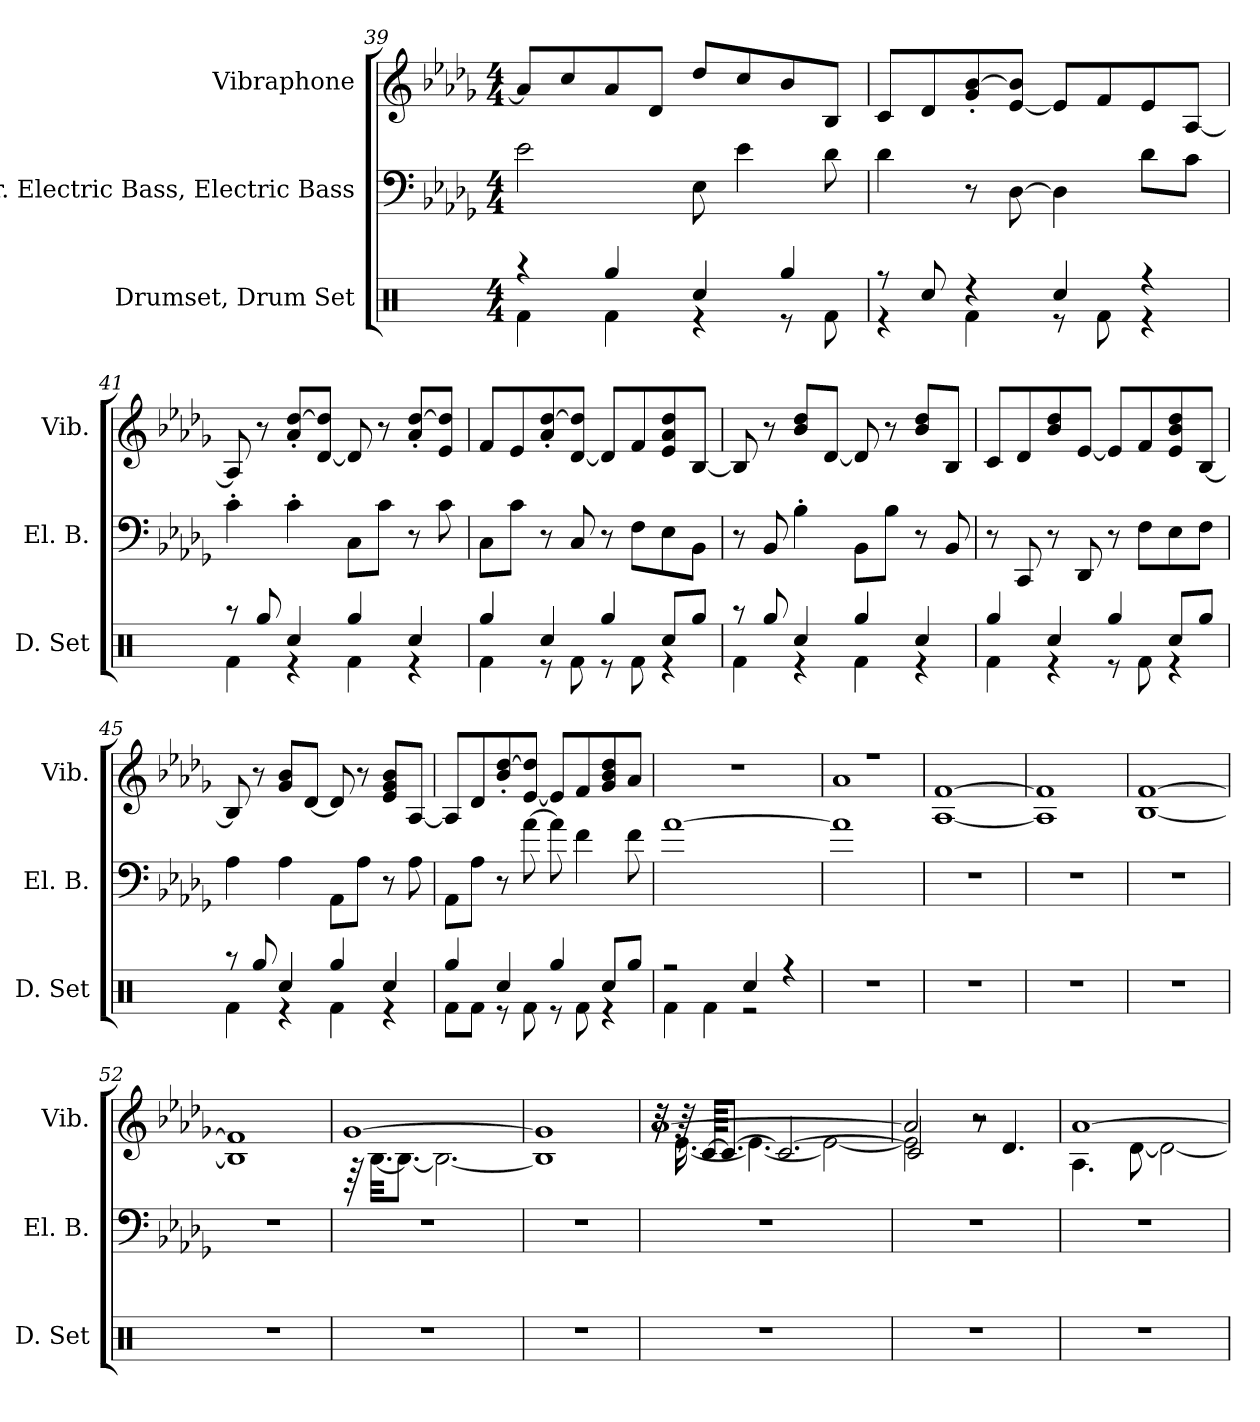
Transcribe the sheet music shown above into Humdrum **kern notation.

**kern	**kern	**kern
*part3	*part2	*part1
*staff3	*staff2	*staff1
*I"Drumset, Drum Set	*I"6-str. Electric Bass, Electric Bass	*I"Vibraphone
*I'D. Set	*I'El. B.	*I'Vib.
*clefX	*clefF4	*clefG2
*	*ITrd7c12	*
*k[]	*k[b-e-a-d-g-]	*k[b-e-a-d-g-]
*M4/4	*M4/4	*M4/4
=39	=39	=39
*^	*	*
4r	4Rf\	2E-\	8a-/L]
.	.	.	8cc/
4Rgg/	4Rf\	.	8a-/
.	.	.	8d-/J
4Rcc/	4r	8EE-\	8dd-/L
.	.	4E-\	8cc/
4Rgg/	8r	.	8b-/
.	8Rf\	8D-\	8B-/J
=40	=40	=40	=40
8r	4r	4D-\	8c/L
8Rcc/	.	.	8d-/
4r	4Rf\	8r	8g-/' [8b-/'
.	.	[8DD-\	[8e-/ 8b-/]J
4Rcc/	8r	4DD-\]	8e-/L]
.	8Rf\	.	8f/
4r	4r	8D-\L	8e-/
.	.	8C\J	[8A-/J
!!LO:LB:g=z
=41	=41	=41	=41
8r	4Rf\	4C'\	8A-/]
8Rgg/	.	.	8r
4Rcc/	4r	4C'\	8a-/' [8dd-/'L
.	.	.	[8d-/ 8dd-/]J
4Rgg/	4Rf\	8CC\L	8d-/]
.	.	8C\J	8r
4Rcc/	4r	8r	8a-/' [8dd-/'L
.	.	8C\	8e-/ 8dd-/]J
=42	=42	=42	=42
4Rgg/	4Rf\	8CC\L	8f/L
.	.	8C\J	8e-/
4Rcc/	8r	8r	8a-/' [8dd-/'
.	8Rf\	8CC/	[8d-/ 8dd-/]J
4Rgg/	8r	8r	8d-/L]
.	8Rf\	8FF\L	8f/
8Rcc/L	4r	8EE-\	8e-/ 8a-/ 8dd-/
8Rgg/J	.	8BBB-\J	[8B-/J
=43	=43	=43	=43
8r	4Rf\	8r	8B-/]
8Rgg/	.	8BBB-/	8r
4Rcc/	4r	4BB-'\	8b-/ 8dd-/L
.	.	.	[8d-/J
4Rgg/	4Rf\	8BBB-\L	8d-/]
.	.	8BB-\J	8r
4Rcc/	4r	8r	8b-/ 8dd-/L
.	.	8BBB-/	8B-/J
!!LO:LB:g=z
=44	=44	=44	=44
4Rgg/	4Rf\	8r	8c/L
.	.	8CCC/	8d-/
4Rcc/	4r	8r	8b-/ 8dd-/
.	.	8DDD-/	[8e-/J
4Rgg/	8r	8r	8e-/L]
.	8Rf\	8FF\L	8f/
8Rcc/L	4r	8EE-\	8e-/ 8b-/ 8dd-/
8Rgg/J	.	8FF\J	[8B-/J
!!LO:LB:g=z
=45	=45	=45	=45
8r	4Rf\	4AA-\	8B-/]
8Rgg/	.	.	8r
4Rcc/	4r	4AA-\	8g-/ 8b-/L
.	.	.	[8d-/J
4Rgg/	4Rf\	8AAA-\L	8d-/]
.	.	8AA-\J	8r
4Rcc/	4r	8r	8e-/ 8g-/ 8b-/L
.	.	8AA-\	[8A-/J
=46	=46	=46	=46
4Rgg/	8Rf\L	8AAA-\L	8A-/L]
.	8Rf\J	8AA-\J	8d-/
4Rcc/	8r	8r	8b-/' [8dd-/'
.	8Rf\	[8A-\	[8e-/ 8dd-/]J
4Rgg/	8r	8A-\]	8e-/L]
.	8Rf\	4F\	8f/
8Rcc/L	4r	.	8g-/ 8b-/ 8dd-/
8Rgg/J	.	8F\	8a-/J
=47	=47	=47	=47
2r	4Rf\	[1A-	1r
.	4Rf\	.	.
4Rcc/	2r	.	.
4r	.	.	.
*v	*v	*	*
=48	=48	=48
*	*	*^
1r	1A-]	1r	1a-
*	*	*v	*v
!!LO:PB:g=z
=49	=49	=49
1r	1r	[1A- [1f
=50	=50	=50
1r	1r	1A-] 1f]
=51	=51	=51
1r	1r	[1B- [1f
=52	=52	=52
1r	1r	1B-] 1f]
!!LO:LB:g=z
=53	=53	=53
*	*	*^
1r	1r	[1g-	64r
.	.	.	[32.B-\KKL
.	.	.	8.B-\J_
.	.	.	2.B-\_
=54	=54	=54	=54
1r	1r	1g-]	1B-]
=55	=55	=55	=55
*	*	*	*^
1r	1r	[1a-	32r	32r
.	.	.	[16.e-\	64r
.	.	.	.	[64c/KKKL
.	.	.	.	8.c/J_
.	.	.	4.e-\_	.
.	.	.	.	2.c/_
.	.	.	2e-\_	.
=56	=56	=56	=56	=56
1r	1r	2a-/]	2e-\]	2c/]
.	.	2r	2r	8r
.	.	.	.	4.d-/
*	*	*	*v	*v
!!LO:LB:g=z
=57	=57	=57	=57
1r	1r	[1a-	4.A-\
.	.	.	[8d-\
.	.	.	2d-\_
*	*	*v	*v
=	=	=
*-	*-	*-
